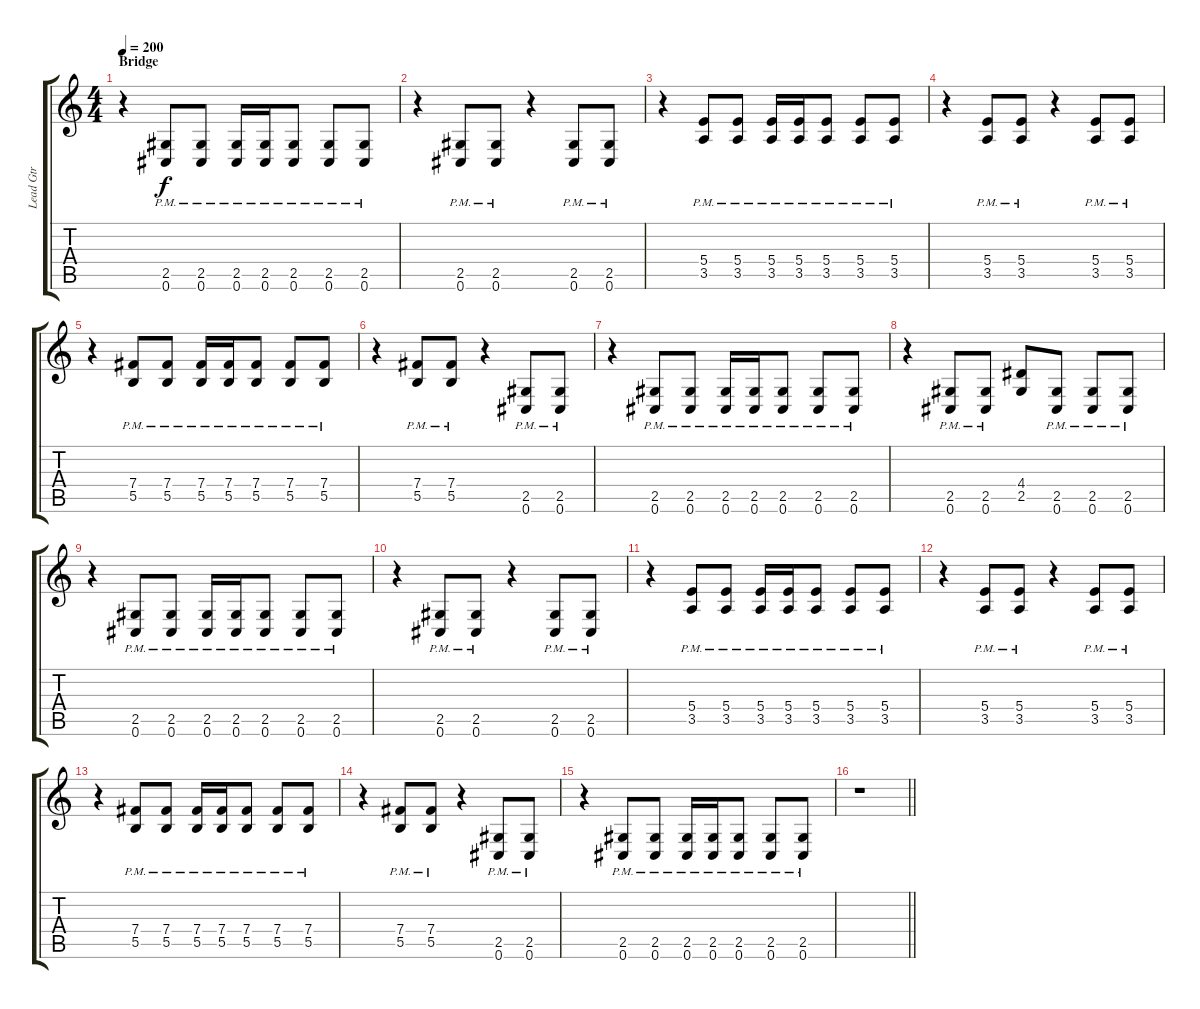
\track ("Lead Gtr" "Lead Gtr") {instrument distortionguitar}
\staff {score tabs}
\tuning (Db4 Ab3 E3 B2 Gb2 Db2) {hide}
\ts (4 4)
\section ("" "Bridge")
\tempo 200
\clef g2
\ks c
r.4{dy f} (2.5 0.6{pm}).8 (2.5 0.6{pm}).8 (2.5 0.6{pm}).16 (2.5 0.6{pm}).16 (2.5 0.6{pm}).8 (2.5 0.6{pm}).8 (2.5{pm} 0.6).8 |
r.4 (2.5 0.6{pm}).8 (2.5 0.6{pm}).8 r.4 (2.5 0.6{pm}).8 (2.5 0.6{pm}).8 |
r.4 (5.4 3.5{pm}).8 (5.4 3.5{pm}).8 (5.4 3.5{pm}).16 (5.4 3.5{pm}).16 (5.4 3.5{pm}).8 (5.4 3.5{pm}).8 (5.4{pm} 3.5).8 |
r.4 (5.4 3.5{pm}).8 (5.4 3.5{pm}).8 r.4 (5.4 3.5{pm}).8 (5.4 3.5{pm}).8 |
r.4 (7.4 5.5{pm}).8 (7.4 5.5{pm}).8 (7.4 5.5{pm}).16 (7.4 5.5{pm}).16 (7.4 5.5{pm}).8 (7.4 5.5{pm}).8 (7.4{pm} 5.5).8 |
r.4 (7.4 5.5{pm}).8 (7.4 5.5{pm}).8 r.4 (2.5{pm} 0.6).8 (2.5{pm} 0.6).8 |
r.4 (2.5 0.6{pm}).8 (2.5 0.6{pm}).8 (2.5 0.6{pm}).16 (2.5 0.6{pm}).16 (2.5 0.6{pm}).8 (2.5 0.6{pm}).8 (2.5 0.6{pm}).8 |
r.4 (2.5 0.6{pm}).8 (2.5 0.6{pm}).8 (4.4 2.5).8 (2.5{pm} 0.6).8 (2.5{pm} 0.6).8 (2.5{pm} 0.6).8 |
r.4 (2.5 0.6{pm}).8 (2.5 0.6{pm}).8 (2.5 0.6{pm}).16 (2.5 0.6{pm}).16 (2.5 0.6{pm}).8 (2.5 0.6{pm}).8 (2.5{pm} 0.6).8 |
r.4 (2.5 0.6{pm}).8 (2.5 0.6{pm}).8 r.4 (2.5 0.6{pm}).8 (2.5 0.6{pm}).8 |
r.4 (5.4 3.5{pm}).8 (5.4 3.5{pm}).8 (5.4 3.5{pm}).16 (5.4 3.5{pm}).16 (5.4 3.5{pm}).8 (5.4 3.5{pm}).8 (5.4{pm} 3.5).8 |
r.4 (5.4 3.5{pm}).8 (5.4 3.5{pm}).8 r.4 (5.4 3.5{pm}).8 (5.4 3.5{pm}).8 |
r.4 (7.4 5.5{pm}).8 (7.4 5.5{pm}).8 (7.4 5.5{pm}).16 (7.4 5.5{pm}).16 (7.4 5.5{pm}).8 (7.4 5.5{pm}).8 (7.4{pm} 5.5).8 |
r.4 (7.4 5.5{pm}).8 (7.4 5.5{pm}).8 r.4 (2.5{pm} 0.6).8 (2.5{pm} 0.6).8 |
r.4 (2.5 0.6{pm}).8 (2.5 0.6{pm}).8 (2.5 0.6{pm}).16 (2.5 0.6{pm}).16 (2.5 0.6{pm}).8 (2.5 0.6{pm}).8 (2.5 0.6{pm}).8 |
\barLineRight lightlight
r.1
